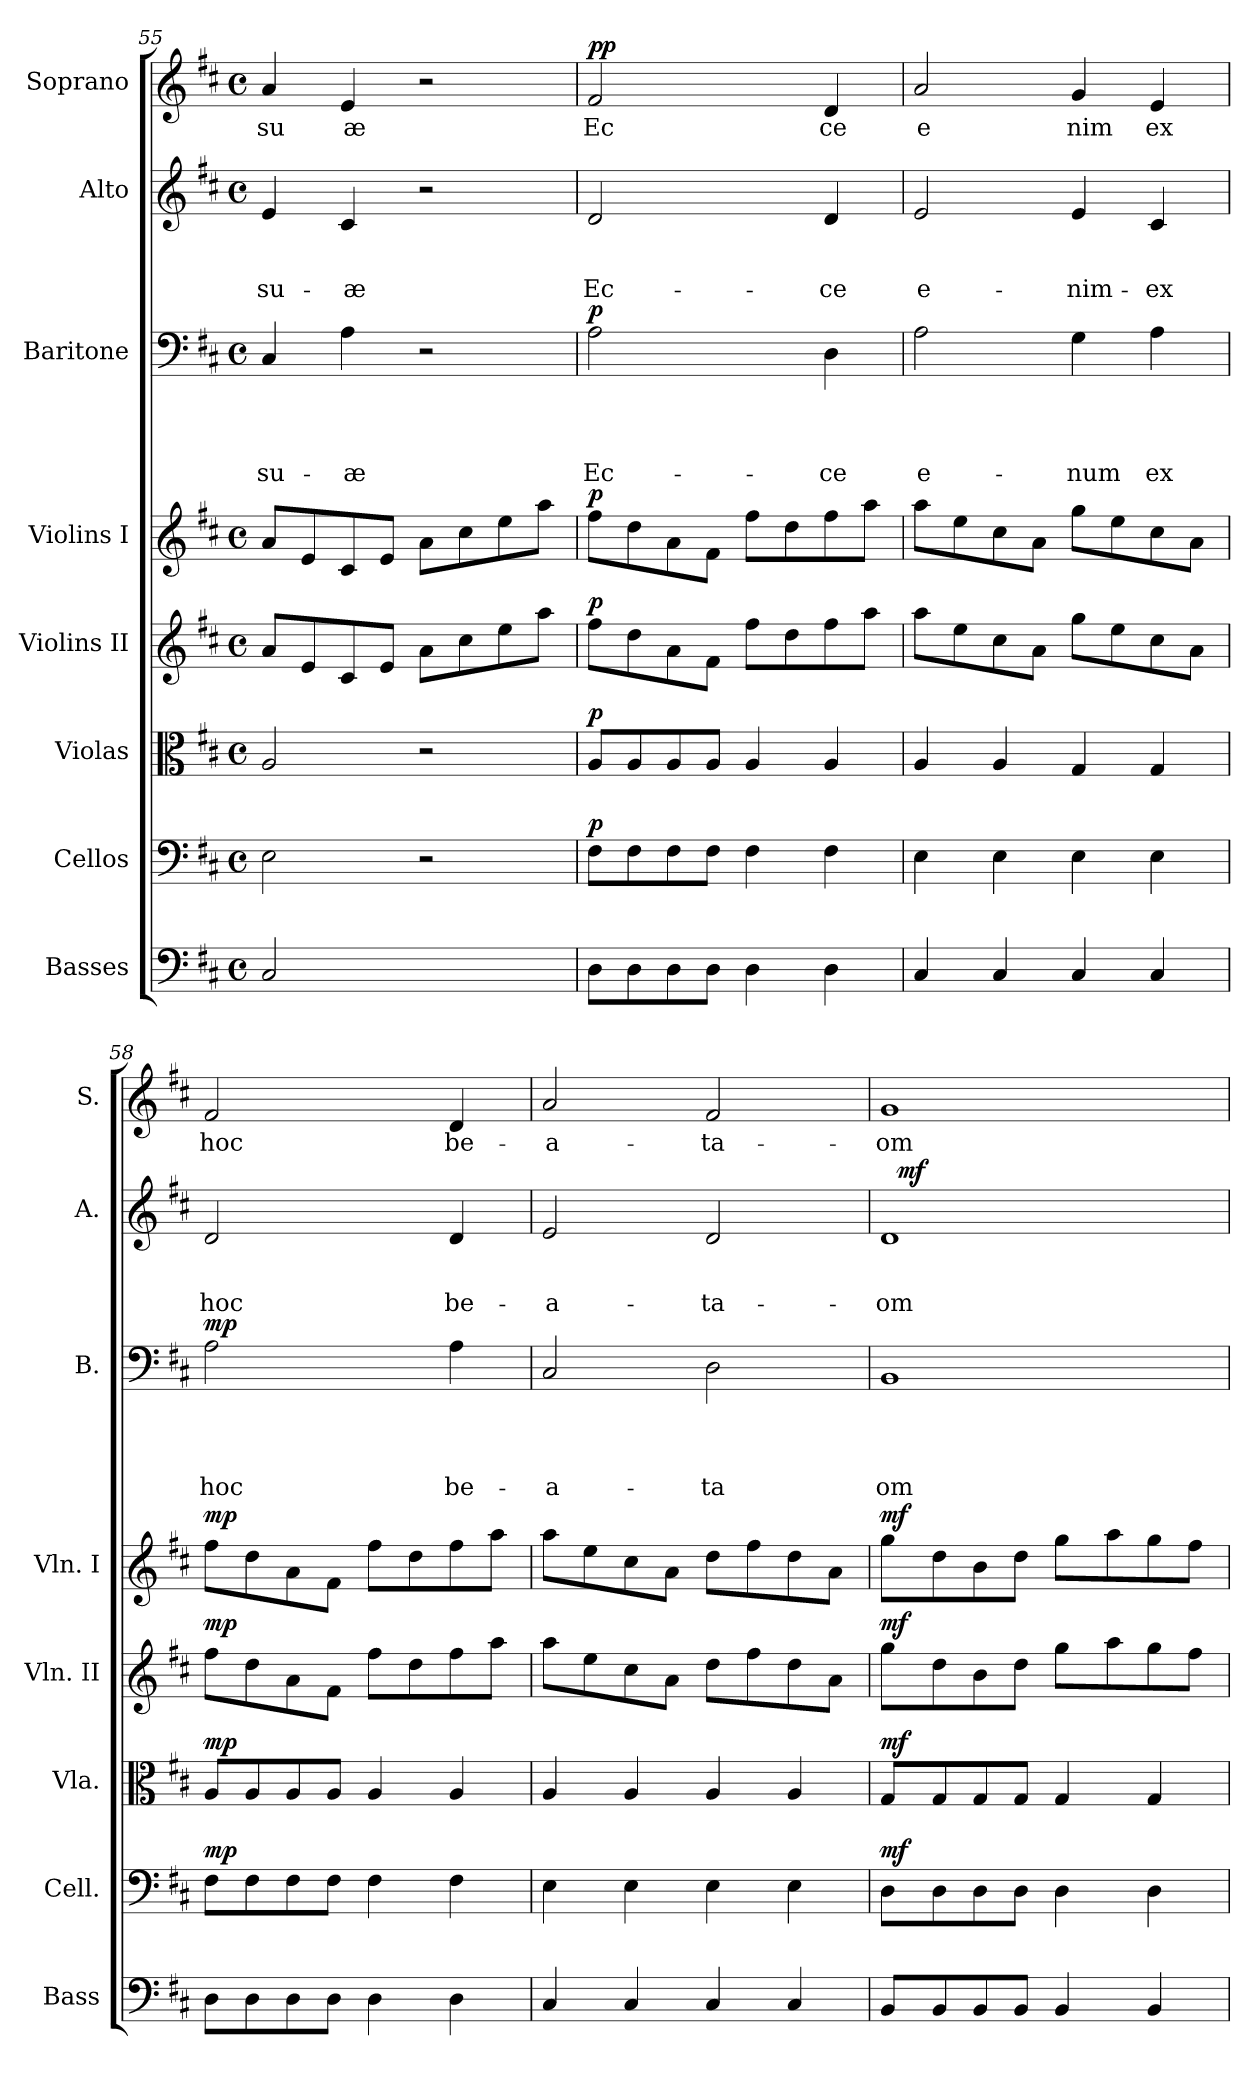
**kern	**kern	**dynam	**kern	**dynam	**kern	**dynam	**kern	**dynam	**kern	**text	**text	**text	**text	**dynam	**kern	**text	**text	**text	**dynam	**kern	**text	**dynam
*part8	*part7	*part7	*part6	*part6	*part5	*part5	*part4	*part4	*part3	*part3	*part3	*part3	*part3	*part3	*part2	*part2	*part2	*part2	*part2	*part1	*part1	*part1
*staff8	*staff7	*staff7	*staff6	*staff6	*staff5	*staff5	*staff4	*staff4	*staff3	*staff3	*staff3	*staff3	*staff3	*staff3	*staff2	*staff2	*staff2	*staff2	*staff2	*staff1	*staff1	*staff1
*I"Basses	*I"Cellos	*	*I"Violas	*	*I"Violins II	*	*I"Violins I	*	*I"Baritone	*	*	*	*	*	*I"Alto	*	*	*	*	*I"Soprano	*	*
*I'Bass	*I'Cell.	*	*I'Vla.	*	*I'Vln. II	*	*I'Vln. I	*	*I'B.	*	*	*	*	*	*I'A.	*	*	*	*	*I'S.	*	*
*clefF4	*clefF4	*	*clefC3	*	*clefG2	*	*clefG2	*	*clefF4	*	*	*	*	*	*clefG2	*	*	*	*	*clefG2	*	*
*ITrd7c12	*	*	*	*	*	*	*	*	*	*	*	*	*	*	*	*	*	*	*	*	*	*
*k[f#c#]	*k[f#c#]	*	*k[f#c#]	*	*k[f#c#]	*	*k[f#c#]	*	*k[f#c#]	*	*	*	*	*	*k[f#c#]	*	*	*	*	*k[f#c#]	*	*
*D:	*D:	*	*D:	*	*D:	*	*D:	*	*D:	*	*	*	*	*	*D:	*	*	*	*	*D:	*	*
*M4/4	*M4/4	*	*M4/4	*	*M4/4	*	*M4/4	*	*M4/4	*	*	*	*	*	*M4/4	*	*	*	*	*M4/4	*	*
*met(c)	*met(c)	*	*met(c)	*	*met(c)	*	*met(c)	*	*met(c)	*	*	*	*	*	*met(c)	*	*	*	*	*met(c)	*	*
=55	=55	=55	=55	=55	=55	=55	=55	=55	=55	=55	=55	=55	=55	=55	=55	=55	=55	=55	=55	=55	=55	=55
!	!	!	!	!	!	!	!	!	!	!	!	!	!LO:LY:b	!	!	!	!	!LO:LY:b	!	!	!LO:LY:b	!
2CC#/	2E\	.	2A/	.	8a/L	.	8a/L	.	4C#/	.	.	.	su-	.	4e/	.	.	su-	.	4a/	su	.
.	.	.	.	.	8e/	.	8e/	.	.	.	.	.	.	.	.	.	.	.	.	.	.	.
!	!	!	!	!	!	!	!	!	!	!	!	!	!LO:LY:b:rj	!	!	!	!	!LO:LY:b:rj	!	!	!LO:LY:b:rj	!
.	.	.	.	.	8c#/	.	8c#/	.	4A\	.	.	.	-æ	.	4c#/	.	.	-æ	.	4e/	æ	.
.	.	.	.	.	8e/J	.	8e/J	.	.	.	.	.	.	.	.	.	.	.	.	.	.	.
2ryy	2r	.	2r	.	8a\L	.	8a\L	.	2r	.	.	.	.	.	2r	.	.	.	.	2r	.	.
.	.	.	.	.	8cc#\	.	8cc#\	.	.	.	.	.	.	.	.	.	.	.	.	.	.	.
.	.	.	.	.	8ee\	.	8ee\	.	.	.	.	.	.	.	.	.	.	.	.	.	.	.
.	.	.	.	.	8aa\J	.	8aa\J	.	.	.	.	.	.	.	.	.	.	.	.	.	.	.
=56	=56	=56	=56	=56	=56	=56	=56	=56	=56	=56	=56	=56	=56	=56	=56	=56	=56	=56	=56	=56	=56	=56
!	!	!LO:DY:a	!	!LO:DY:a	!	!LO:DY:a	!	!LO:DY:a	!	!	!	!	!LO:LY:b	!LO:DY:a	!	!	!	!LO:LY:b	!	!	!LO:LY:b	!LO:DY:a
!	!	!	!	!	!	!	!	!	!	!	!	!	!	!	!	!	!	!	!	!	!	!LO:DY:n=1:b
8DD\L	8F#\L	p	8A/L	p	8ff#\L	p	8ff#\L	p	2A\	.	.	.	Ec-	p	2d/	.	.	Ec-	.	2f#/	Ec	p p
8DD\	8F#\	.	8A/	.	8dd\	.	8dd\	.	.	.	.	.	.	.	.	.	.	.	.	.	.	.
8DD\	8F#\	.	8A/	.	8a\	.	8a\	.	.	.	.	.	.	.	.	.	.	.	.	.	.	.
8DD\J	8F#\J	.	8A/J	.	8f#\J	.	8f#\J	.	.	.	.	.	.	.	.	.	.	.	.	.	.	.
4DD\	4F#\	.	4A/	.	8ff#\L	.	8ff#\L	.	4ryy	.	.	.	.	.	4ryy	.	.	.	.	4ryy	.	.
.	.	.	.	.	8dd\	.	8dd\	.	.	.	.	.	.	.	.	.	.	.	.	.	.	.
!	!	!	!	!	!	!	!	!	!	!	!	!	!LO:LY:b	!	!	!	!	!LO:LY:b	!	!	!LO:LY:b	!
4DD\	4F#\	.	4A/	.	8ff#\	.	8ff#\	.	4D\	.	.	.	-ce	.	4d/	.	.	-ce	.	4d/	ce	.
.	.	.	.	.	8aa\J	.	8aa\J	.	.	.	.	.	.	.	.	.	.	.	.	.	.	.
=57	=57	=57	=57	=57	=57	=57	=57	=57	=57	=57	=57	=57	=57	=57	=57	=57	=57	=57	=57	=57	=57	=57
!	!	!	!	!	!	!	!	!	!	!	!	!	!LO:LY:b:rj	!	!	!	!	!LO:LY:b:rj	!	!	!LO:LY:b:rj	!
4CC#/	4E\	.	4A/	.	8aa\L	.	8aa\L	.	2A\	.	.	.	e-	.	2e/	.	.	e-	.	2a/	e	.
.	.	.	.	.	8ee\	.	8ee\	.	.	.	.	.	.	.	.	.	.	.	.	.	.	.
4CC#/	4E\	.	4A/	.	8cc#\	.	8cc#\	.	.	.	.	.	.	.	.	.	.	.	.	.	.	.
.	.	.	.	.	8a\J	.	8a\J	.	.	.	.	.	.	.	.	.	.	.	.	.	.	.
!	!	!	!	!	!	!	!	!	!	!	!	!	!LO:LY:b	!	!	!	!	!LO:LY:b	!	!	!LO:LY:b	!
4CC#/	4E\	.	4G/	.	8gg\L	.	8gg\L	.	4G\	.	.	.	-num	.	4e/	.	.	-nim-	.	4g/	nim	.
.	.	.	.	.	8ee\	.	8ee\	.	.	.	.	.	.	.	.	.	.	.	.	.	.	.
!	!	!	!	!	!	!	!	!	!	!	!	!	!LO:LY:b	!	!	!	!	!LO:LY:b	!	!	!LO:LY:b	!
4CC#/	4E\	.	4G/	.	8cc#\	.	8cc#\	.	4A\	.	.	.	ex	.	4c#/	.	.	-ex	.	4e/	ex	.
.	.	.	.	.	8a\J	.	8a\J	.	.	.	.	.	.	.	.	.	.	.	.	.	.	.
!!LO:PB:g=z
=58	=58	=58	=58	=58	=58	=58	=58	=58	=58	=58	=58	=58	=58	=58	=58	=58	=58	=58	=58	=58	=58	=58
!	!	!LO:DY:a	!	!LO:DY:a	!	!LO:DY:a	!	!LO:DY:a	!	!	!	!	!LO:LY:b	!LO:DY:a	!	!	!	!LO:LY:b	!	!	!LO:LY:b	!LO:DY:a
!	!	!	!	!	!	!	!	!	!	!	!	!	!	!	!	!	!	!	!	!	!	!LO:DY:n=1:b
8DD\L	8F#\L	mp	8A/L	mp	8ff#\L	mp	8ff#\L	mp	2A\	.	.	.	hoc	mp	2d/	.	.	hoc	.	2f#/	hoc	mp mp
8DD\	8F#\	.	8A/	.	8dd\	.	8dd\	.	.	.	.	.	.	.	.	.	.	.	.	.	.	.
8DD\	8F#\	.	8A/	.	8a\	.	8a\	.	.	.	.	.	.	.	.	.	.	.	.	.	.	.
8DD\J	8F#\J	.	8A/J	.	8f#\J	.	8f#\J	.	.	.	.	.	.	.	.	.	.	.	.	.	.	.
4DD\	4F#\	.	4A/	.	8ff#\L	.	8ff#\L	.	4ryy	.	.	.	.	.	4ryy	.	.	.	.	4ryy	.	.
.	.	.	.	.	8dd\	.	8dd\	.	.	.	.	.	.	.	.	.	.	.	.	.	.	.
!	!	!	!	!	!	!	!	!	!	!	!	!	!LO:LY:b	!	!	!	!	!LO:LY:b	!	!	!LO:LY:b	!
4DD\	4F#\	.	4A/	.	8ff#\	.	8ff#\	.	4A\	.	.	.	be-	.	4d/	.	.	be-	.	4d/	be-	.
.	.	.	.	.	8aa\J	.	8aa\J	.	.	.	.	.	.	.	.	.	.	.	.	.	.	.
=59	=59	=59	=59	=59	=59	=59	=59	=59	=59	=59	=59	=59	=59	=59	=59	=59	=59	=59	=59	=59	=59	=59
!	!	!	!	!	!	!	!	!	!	!	!	!	!LO:LY:b:rj	!	!	!	!	!LO:LY:b:rj	!	!	!LO:LY:b:rj	!
4CC#/	4E\	.	4A/	.	8aa\L	.	8aa\L	.	2C#/	.	.	.	-a-	.	2e/	.	.	-a-	.	2a/	-a-	.
.	.	.	.	.	8ee\	.	8ee\	.	.	.	.	.	.	.	.	.	.	.	.	.	.	.
4CC#/	4E\	.	4A/	.	8cc#\	.	8cc#\	.	.	.	.	.	.	.	.	.	.	.	.	.	.	.
.	.	.	.	.	8a\J	.	8a\J	.	.	.	.	.	.	.	.	.	.	.	.	.	.	.
!	!	!	!	!	!	!	!	!	!	!	!	!	!LO:LY:b:rj	!	!	!	!	!LO:LY:b:rj	!	!	!LO:LY:b:rj	!
4CC#/	4E\	.	4A/	.	8dd\L	.	8dd\L	.	2D\	.	.	.	-ta	.	2d/	.	.	-ta-	.	2f#/	-ta-	.
.	.	.	.	.	8ff#\	.	8ff#\	.	.	.	.	.	.	.	.	.	.	.	.	.	.	.
4CC#/	4E\	.	4A/	.	8dd\	.	8dd\	.	.	.	.	.	.	.	.	.	.	.	.	.	.	.
.	.	.	.	.	8a\J	.	8a\J	.	.	.	.	.	.	.	.	.	.	.	.	.	.	.
=60	=60	=60	=60	=60	=60	=60	=60	=60	=60	=60	=60	=60	=60	=60	=60	=60	=60	=60	=60	=60	=60	=60
!	!	!LO:DY:a	!	!LO:DY:a	!	!LO:DY:a	!	!LO:DY:a	!	!	!	!	!LO:LY:b	!	!	!	!	!LO:LY:b	!	!	!LO:LY:b	!
*	*	*	*	*	*	*	*	*	*	*	*	*	*	*	*^	*	*	*	*	*^	*	*
8BBB/L	8D\L	mf	8G/L	mf	8gg\L	mf	8gg\L	mf	1BB	.	.	.	om-	.	1d	32ryy	.	.	-om-	.	1g	32ryy	-om-	.
!	!	!	!	!	!	!	!	!	!	!	!	!	!	!	!	!	!	!	!	!LO:DY:b	!	!	!	!LO:DY:a
!	!	!	!	!	!	!	!	!	!	!	!	!	!	!	!	!	!	!	!	!	!	!	!	!LO:DY:n=1:b
.	.	.	.	.	.	.	.	.	.	.	.	.	.	.	.	2ryy	.	.	.	mf	.	2ryy	.	mf mf
8BBB/	8D\	.	8G/	.	8dd\	.	8dd\	.	.	.	.	.	.	.	.	.	.	.	.	.	.	.	.	.
8BBB/	8D\	.	8G/	.	8b\	.	8b\	.	.	.	.	.	.	.	.	.	.	.	.	.	.	.	.	.
8BBB/J	8D\J	.	8G/J	.	8dd\J	.	8dd\J	.	.	.	.	.	.	.	.	.	.	.	.	.	.	.	.	.
4BBB/	4D\	.	4G/	.	8gg\L	.	8gg\L	.	.	.	.	.	.	.	.	.	.	.	.	.	.	.	.	.
.	.	.	.	.	.	.	.	.	.	.	.	.	.	.	.	4...ryy	.	.	.	.	.	4...ryy	.	.
.	.	.	.	.	8aa\	.	8aa\	.	.	.	.	.	.	.	.	.	.	.	.	.	.	.	.	.
4BBB/	4D\	.	4G/	.	8gg\	.	8gg\	.	.	.	.	.	.	.	.	.	.	.	.	.	.	.	.	.
.	.	.	.	.	8ff#\J	.	8ff#\J	.	.	.	.	.	.	.	.	.	.	.	.	.	.	.	.	.
*	*	*	*	*	*	*	*	*	*	*	*	*	*	*	*v	*v	*	*	*	*	*	*	*	*
*	*	*	*	*	*	*	*	*	*	*	*	*	*	*	*	*	*	*	*	*v	*v	*	*
=	=	=	=	=	=	=	=	=	=	=	=	=	=	=	=	=	=	=	=	=	=	=
*-	*-	*-	*-	*-	*-	*-	*-	*-	*-	*-	*-	*-	*-	*-	*-	*-	*-	*-	*-	*-	*-	*-
